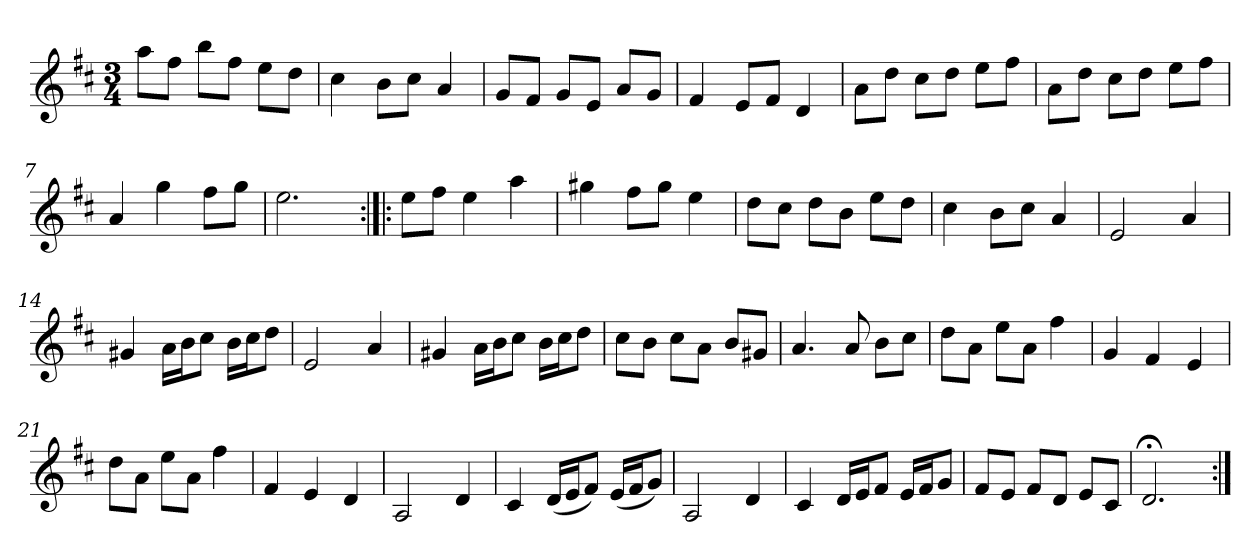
**kern
*part1
*staff1
*clefG2
*k[f#c#]
*D:
*M3/4
*MM120
=1
8aa\L
8ff#\J
8bb\L
8ff#\J
8ee\L
8dd\J
=2
4cc#
8b\L
8cc#\J
4a
=3
8g/L
8f#/J
8g/L
8e/J
8a/L
8g/J
=4
4f#
8e/L
8f#/J
4d
=5
8a\L
8dd\J
8cc#\L
8dd\J
8ee\L
8ff#\J
=6
8a\L
8dd\J
8cc#\L
8dd\J
8ee\L
8ff#\J
=7
4a
4gg
8ff#\L
8gg\J
=8
2.ee
=9:|!|:
8ee\L
8ff#\J
4ee
4aa
=10
4gg#X
8ff#\L
8gg#\J
4ee
=11
8dd\L
8cc#\J
8dd\L
8b\J
8ee\L
8dd\J
=12
4cc#
8b\L
8cc#\J
4a
=13
2e
4a
=14
4g#X
16a\LL
16b\J
8cc#\J
16b\LL
16cc#\J
8dd\J
=15
2e
4a
=16
4g#X
16a\LL
16b\J
8cc#\J
16b\LL
16cc#\J
8dd\J
=17
8cc#\L
8b\J
8cc#\L
8a\J
8b/L
8g#X/J
=18
4.a
8a
8b\L
8cc#\J
=19
8dd\L
8a\J
8ee\L
8a\J
4ff#
=20
4g
4f#
4e
=21
8dd\L
8a\J
8ee\L
8a\J
4ff#
=22
4f#
4e
4d
=23
2A
4d
=24
4c#
(16d/LL
16e/J
8f#/J)
(16e/LL
16f#/J
8g/J)
=25
2A
4d
=26
4c#
16d/LL
16e/J
8f#/J
16e/LL
16f#/J
8g/J
=27
8f#/L
8e/J
8f#/L
8d/J
8e/L
8c#/J
=28
2.d;<
=:|!
*-
